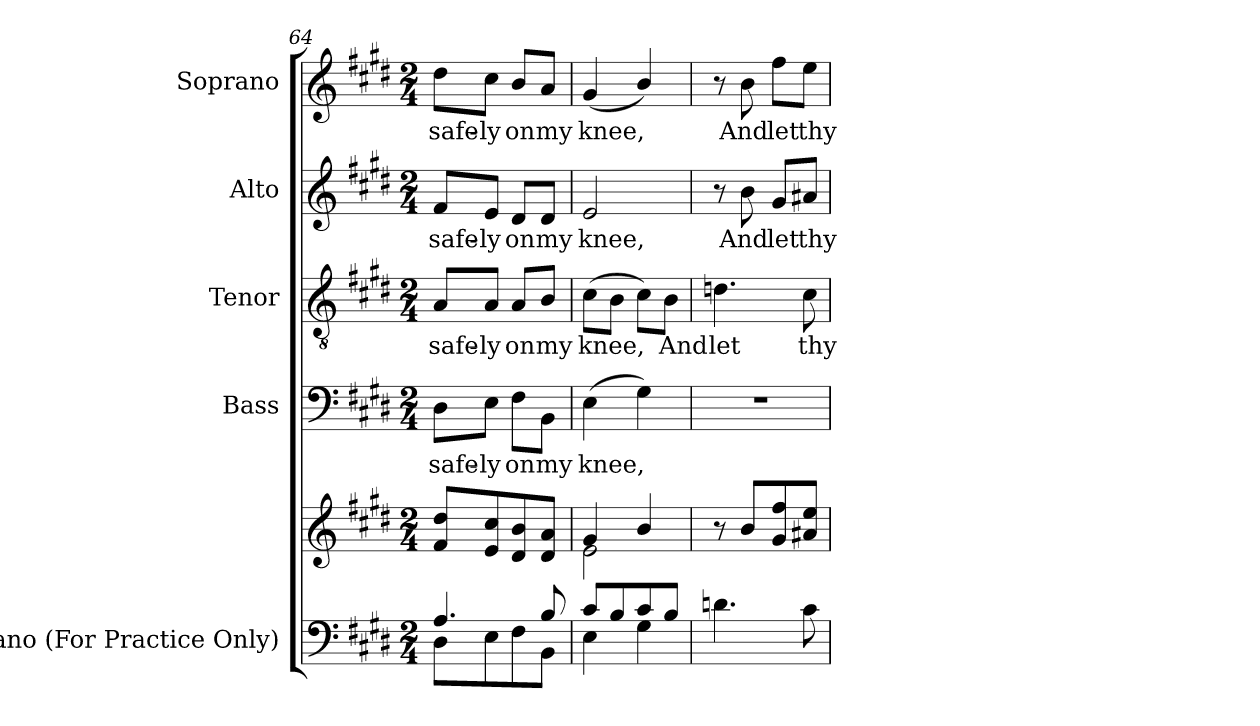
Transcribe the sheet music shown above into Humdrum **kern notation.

**kern	**kern	**kern	**text	**kern	**text	**kern	**text	**kern	**text
*part5	*part5	*part4	*part4	*part3	*part3	*part2	*part2	*part1	*part1
*staff6	*staff5	*staff4	*staff4	*staff3	*staff3	*staff2	*staff2	*staff1	*staff1
*I"Piano (For Practice Only)	*	*I"Bass	*	*I"Tenor	*	*I"Alto	*	*I"Soprano	*
*I'Pno.	*	*I'B.	*	*I'T.	*	*I'A.	*	*I'S.	*
*clefF4	*clefG2	*clefF4	*	*clefGv2	*	*clefG2	*	*clefG2	*
*	*	*	*	*ITrd7c12	*	*	*	*	*
*k[f#c#g#d#]	*k[f#c#g#d#]	*k[f#c#g#d#]	*	*k[f#c#g#d#]	*	*k[f#c#g#d#]	*	*k[f#c#g#d#]	*
*E:	*E:	*E:	*	*E:	*	*E:	*	*E:	*
*M2/4	*M2/4	*M2/4	*	*M2/4	*	*M2/4	*	*M2/4	*
=64	=64	=64	=64	=64	=64	=64	=64	=64	=64
*^	*	*	*	*	*	*	*	*	*
!	!	!	!	!LO:LY:b:color=#000000	!	!	!	!	!	!
!	!	!	!	!	!	!LO:LY:b:color=#000000	!	!	!	!
!	!	!	!	!	!	!	!	!LO:LY:b:color=#000000	!	!
!	!	!	!	!	!	!	!	!	!	!LO:LY:b:color=#000000
4.Ai/	8D#i\L	8f#i/ 8dd#iL	8D#i\L	safe-	8AAi/L	safe-	8f#i/L	safe-	8dd#i\L	safe-
!	!	!	!	!LO:LY:b:color=#000000	!	!	!	!	!	!
!	!	!	!	!	!	!LO:LY:b:color=#000000	!	!	!	!
!	!	!	!	!	!	!	!	!LO:LY:b:color=#000000	!	!
!	!	!	!	!	!	!	!	!	!	!LO:LY:b:color=#000000
.	8Ei\	8ei/ 8cc#i	8Ei\J	-ly	8AAi/J	-ly	8ei/J	-ly	8cc#i\J	-ly
!	!	!	!	!LO:LY:b:color=#000000	!	!	!	!	!	!
!	!	!	!	!	!	!LO:LY:b:color=#000000	!	!	!	!
!	!	!	!	!	!	!	!	!LO:LY:b:color=#000000	!	!
!	!	!	!	!	!	!	!	!	!	!LO:LY:b:color=#000000
.	8F#i\	8d#i/ 8bi	8F#i\L	on	8AAi/L	on	8d#i/L	on	8bi/L	on
!	!	!	!	!LO:LY:b:color=#000000	!	!	!	!	!	!
!	!	!	!	!	!	!LO:LY:b:color=#000000	!	!	!	!
!	!	!	!	!	!	!	!	!LO:LY:b:color=#000000	!	!
!	!	!	!	!	!	!	!	!	!	!LO:LY:b:color=#000000
8Bi/	8BBi\J	8d#i/ 8aiJ	8BBi\J	my	8BBi/J	my	8d#i/J	my	8ai/J	my
=65	=65	=65	=65	=65	=65	=65	=65	=65	=65	=65
*	*	*^	*	*	*	*	*	*	*	*
!	!	!	!	!	!LO:LY:b:color=#000000	!	!	!	!	!	!
!	!	!	!	!	!	!	!LO:LY:b:color=#000000	!	!	!	!
!	!	!	!	!	!	!	!	!	!LO:LY:b:color=#000000	!	!
!	!	!	!	!	!	!	!	!	!	!	!LO:LY:b:color=#000000
8c#i/L	4Ei\	4g#i/	2ei\	(4Ei\	knee,	(8C#i\L	knee,	2ei/	knee,	(4g#i/	knee,
8Bi/	.	.	.	.	.	8BBi\J	.	.	.	.	.
8c#i/	4G#i\	4bi/	.	4G#i\)	.	8C#i\L)	.	.	.	4bi/)	.
!	!	!	!	!	!	!	!LO:LY:b:color=#000000	!	!	!	!
8Bi/J	.	.	.	.	.	8BBi\J	And	.	.	.	.
*v	*v	*	*	*	*	*	*	*	*	*	*
*	*v	*v	*	*	*	*	*	*	*	*
!!LO:LB:g=z
=66	=66	=66	=66	=66	=66	=66	=66	=66	=66
!	!	!LO:N:vis=1	!	!	!	!	!	!	!
!	!	!	!	!	!LO:LY:b:color=#000000	!	!	!	!
4.dni\	8r	2r	.	4.Dni\	let	8r	.	8r	.
!	!	!	!	!	!	!	!LO:LY:b:color=#000000	!	!
!	!	!	!	!	!	!	!	!	!LO:LY:b:color=#000000
.	8bi/L	.	.	.	.	8bi\	And	8bi\	And
!	!	!	!	!	!	!	!LO:LY:b:color=#000000	!	!
!	!	!	!	!	!	!	!	!	!LO:LY:b:color=#000000
.	8g#i/ 8ff#i	.	.	.	.	8g#i/L	let	8ff#i\L	let
!	!	!	!	!	!LO:LY:b:color=#000000	!	!	!	!
!	!	!	!	!	!	!	!LO:LY:b:color=#000000	!	!
!	!	!	!	!	!	!	!	!	!LO:LY:b:color=#000000
8c#i\	8a#Xi/ 8eeiJ	.	.	8C#i\	thy	8a#Xi/J	thy	8eei\J	thy
=	=	=	=	=	=	=	=	=	=
*-	*-	*-	*-	*-	*-	*-	*-	*-	*-
